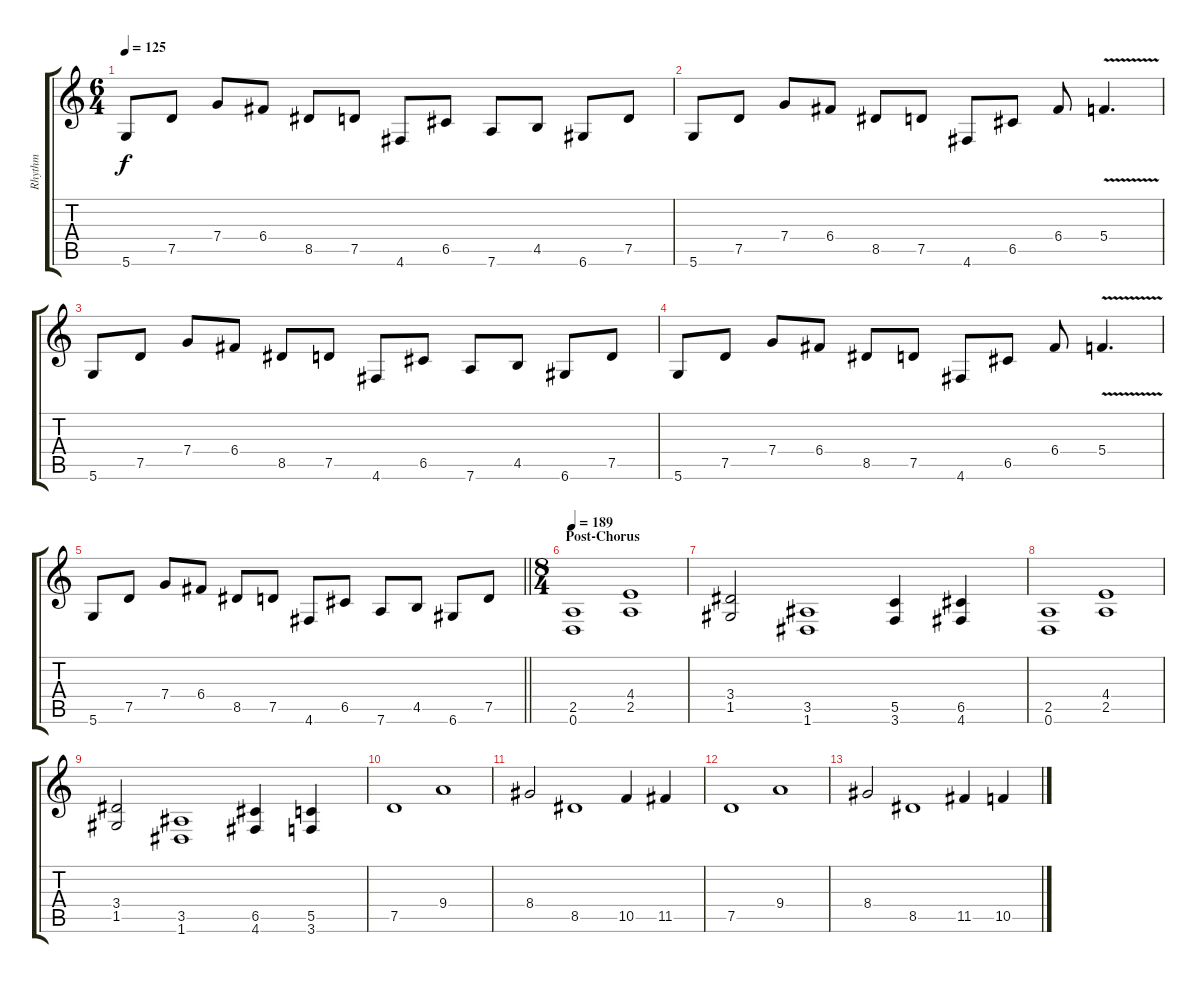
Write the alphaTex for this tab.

\track ("Rhythm" "Rhythm") {instrument overdrivenguitar}
\staff {score tabs}
\tuning (D4 A3 F3 C3 G2 D2) {hide}
\ts (6 4)
\tempo 125
\clef g2
\ks c
5.6.8{dy f} 7.5.8 7.4.8 6.4.8 8.5.8 7.5.8 4.6.8 6.5.8 7.6.8 4.5.8 6.6.8 7.5.8 |
5.6.8 7.5.8 7.4.8 6.4.8 8.5.8 7.5.8 4.6.8 6.5.8 6.4.8 5.4{v}.4{d} |
5.6.8 7.5.8 7.4.8 6.4.8 8.5.8 7.5.8 4.6.8 6.5.8 7.6.8 4.5.8 6.6.8 7.5.8 |
5.6.8 7.5.8 7.4.8 6.4.8 8.5.8 7.5.8 4.6.8 6.5.8 6.4.8 5.4{v}.4{d} |
\barLineRight lightlight
5.6.8 7.5.8 7.4.8 6.4.8 8.5.8 7.5.8 4.6.8 6.5.8 7.6.8 4.5.8 6.6.8 7.5.8 |
\ts (8 4)
\section ("" "Post-Chorus")
\tempo 189
(2.5 0.6).1 (4.4 2.5).1 |
(3.4 1.5).2 (3.5 1.6).1 (5.5 3.6).4 (6.5 4.6).4 |
(2.5 0.6).1 (4.4 2.5).1 |
(3.4 1.5).2 (3.5 1.6).1 (6.5 4.6).4 (5.5 3.6).4 |
7.5.1 9.4.1 |
8.4.2 8.5.1 10.5.4 11.5.4 |
7.5.1 9.4.1 |
8.4.2 8.5.1 11.5.4 10.5.4
